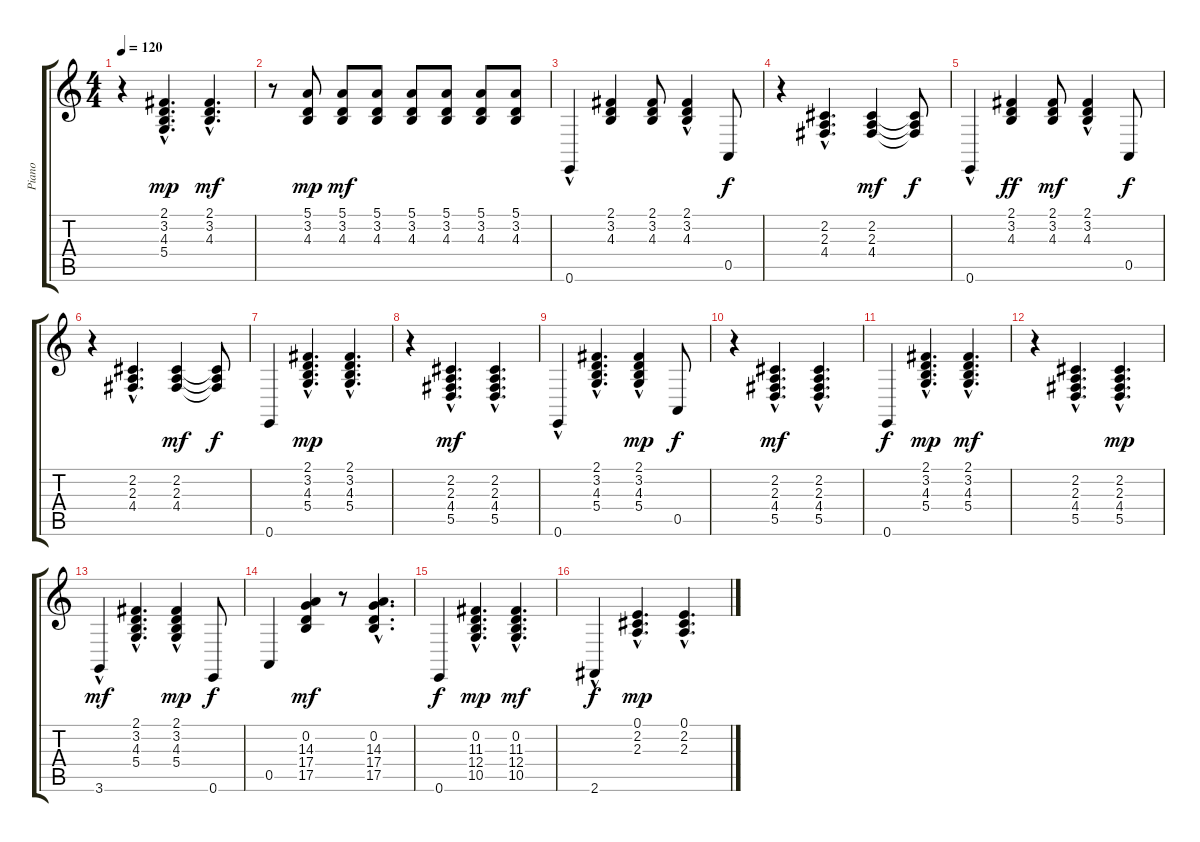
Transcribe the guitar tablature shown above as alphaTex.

\track ("Piano" "Piano") {instrument acousticgrandpiano}
\staff {score tabs}
\tuning (E4 B3 G3 D3 A2 E2) {hide}
\ts (4 4)
\tempo 120
\clef g2
\ks c
r.4{dy mf} (2.1{hac} 3.2{hac} 4.3{hac} 5.4{hac}).4{d dy mp} (2.1{hac} 3.2{hac} 4.3{hac}).4{d dy mf} |
r.8 (5.1 3.2 4.3).8{dy mp} (5.1 3.2 4.3).8{dy mf} (5.1 3.2 4.3).8 (5.1 3.2 4.3).8 (5.1 3.2 4.3).8 (5.1 3.2 4.3).8 (5.1 3.2 4.3).8 |
0.6{hac}.4 (2.1 3.2 4.3).4 (2.1 3.2 4.3).8 (2.1{hac} 3.2{hac} 4.3{hac}).4 0.5.8{dy f} |
r.4 (2.2{hac} 2.3 4.4{hac}).4{d} (2.2 2.3 4.4).4{dy mf} (2.2{t} 2.3{t} 4.4{t}).8{dy f} |
0.6{hac}.4 (2.1 3.2 4.3).4{dy ff} (2.1 3.2 4.3).8{dy mf} (2.1{hac} 3.2{hac} 4.3{hac}).4 0.5.8{dy f} |
r.4 (2.2{hac} 2.3 4.4{hac}).4{d} (2.2 2.3 4.4).4{dy mf} (2.2{t} 2.3{t} 4.4{t}).8{dy f} |
0.6.4 (2.1{hac} 3.2{hac} 4.3{hac} 5.4{hac}).4{d dy mp} (2.1{hac} 3.2{hac} 4.3{hac} 5.4{hac}).4{d} |
r.4 (2.2{hac} 2.3 4.4{hac} 5.5{hac}).4{d dy mf} (2.2{hac} 2.3{hac} 4.4{hac} 5.5{hac}).4{d} |
0.6{hac}.4 (2.1{hac} 3.2{hac} 4.3{hac} 5.4{hac}).4{d} (2.1{hac} 3.2{hac} 4.3{hac} 5.4{hac}).4{dy mp} 0.5.8{dy f} |
r.4 (2.2{hac} 2.3 4.4{hac} 5.5{hac}).4{d dy mf} (2.2{hac} 2.3{hac} 4.4{hac} 5.5{hac}).4{d} |
0.6.4{dy f} (2.1{hac} 3.2{hac} 4.3{hac} 5.4{hac}).4{d dy mp} (2.1{hac} 3.2{hac} 4.3{hac} 5.4{hac}).4{d dy mf} |
r.4 (2.2{hac} 2.3 4.4{hac} 5.5{hac}).4{d} (2.2{hac} 2.3{hac} 4.4{hac} 5.5{hac}).4{d dy mp} |
3.6{hac}.4{dy mf} (2.1{hac} 3.2{hac} 4.3{hac} 5.4{hac}).4{d} (2.1{hac} 3.2{hac} 4.3{hac} 5.4{hac}).4{dy mp} 0.6.8{dy f} |
0.5.4 (0.2 14.3 17.4 17.5).4{dy mf} r.8 (0.2{hac} 14.3{hac} 17.4{hac} 17.5{hac}).4{d} |
0.6.4{dy f} (0.2{hac} 11.3{hac} 12.4{hac} 10.5{hac}).4{d dy mp} (0.2{hac} 11.3{hac} 12.4{hac} 10.5{hac}).4{d dy mf} |
2.6{hac}.4{dy f} (0.1{hac} 2.2{hac} 2.3).4{d dy mp} (0.1{hac} 2.2{hac} 2.3{hac}).4{d}
